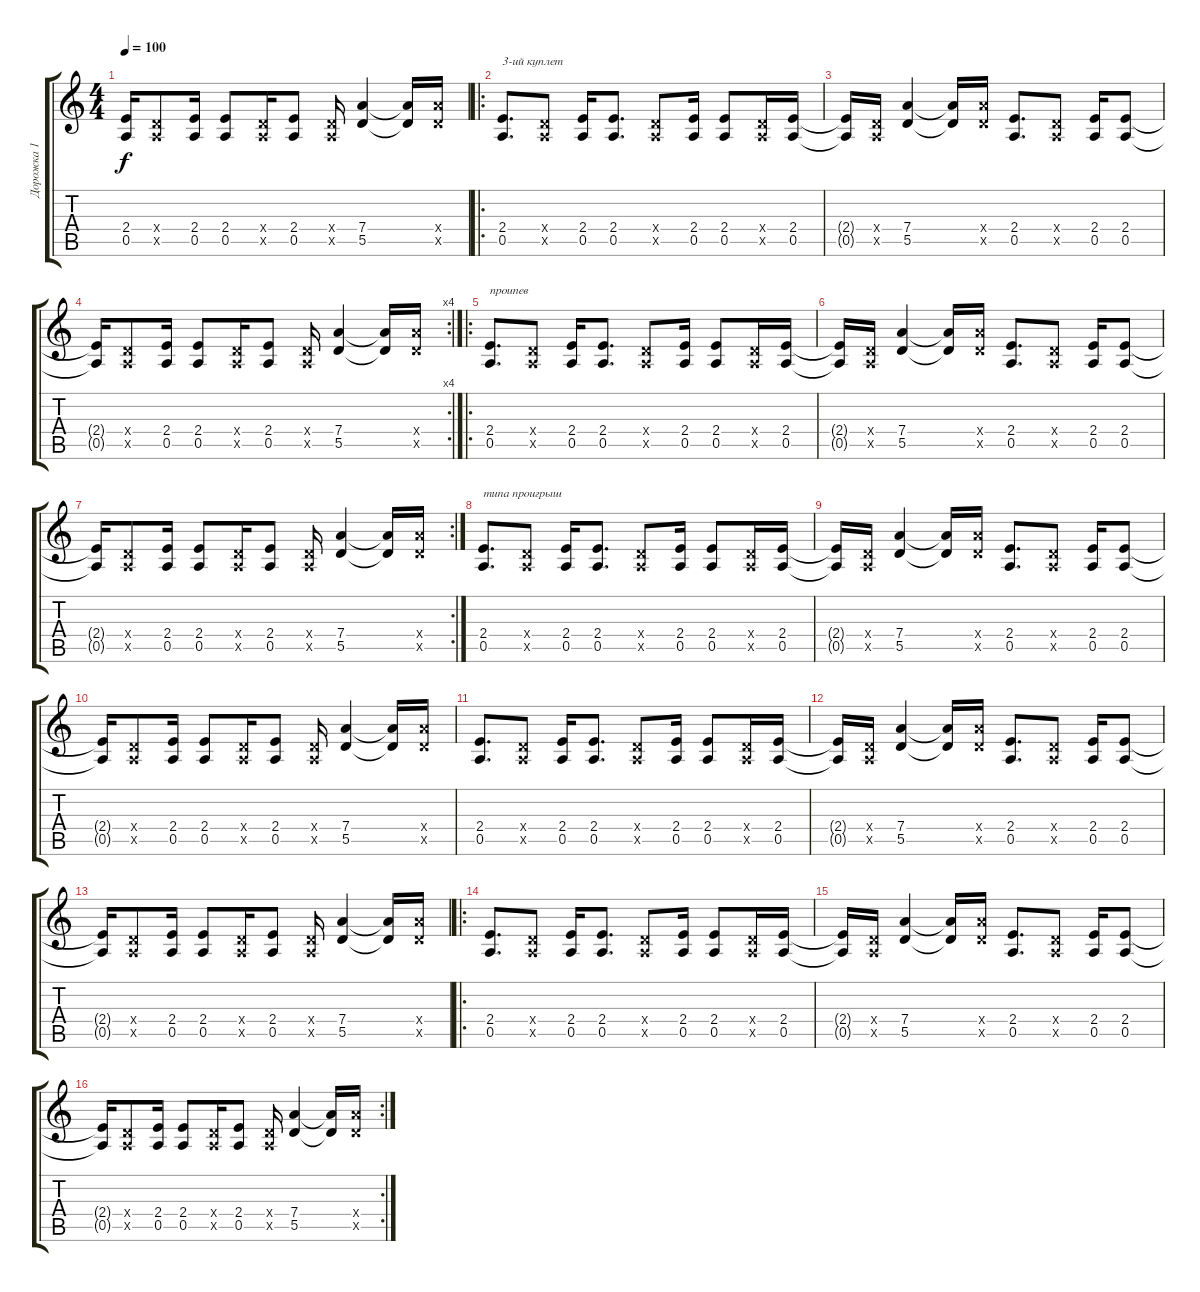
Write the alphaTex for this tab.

\track ("Дорожка 1" "Дорожка 1") {instrument distortionguitar}
\staff {score tabs}
\tuning (E4 B3 G3 D3 A2 E2) {hide}
\ts (4 4)
\tempo 100
\clef g2
\ks c
(2.4{t} 0.5{t}).16{dy f} (0.4{x} 0.5{x}).8 (2.4 0.5).16 (2.4 0.5).8 (0.4{x} 0.5{x}).16 (2.4 0.5).8 (0.4{x} 0.5{x}).16 (7.4 5.5).4 (7.4{t} 5.5{t}).16 (7.4{x} 5.5{x}).16 |
\ro
(2.4 0.5).8{d txt "3-ий куплет"} (0.4{x} 0.5{x}).8 (2.4 0.5).16 (2.4 0.5).8{d} (0.4{x} 0.5{x}).8 (2.4 0.5).16 (2.4 0.5).8 (0.4{x} 0.5{x}).16 (2.4 0.5).16 |
(2.4{t} 0.5{t}).16 (0.4{x} 0.5{x}).16 (7.4 5.5).4 (7.4{t} 5.5{t}).16 (7.4{x} 5.5{x}).16 (2.4 0.5).8{d} (0.4{x} 0.5{x}).8 (2.4 0.5).16 (2.4 0.5).8 |
\rc 4
(2.4{t} 0.5{t}).16 (0.4{x} 0.5{x}).8 (2.4 0.5).16 (2.4 0.5).8 (0.4{x} 0.5{x}).16 (2.4 0.5).8 (0.4{x} 0.5{x}).16 (7.4 5.5).4 (7.4{t} 5.5{t}).16 (7.4{x} 5.5{x}).16 |
\ro
(2.4 0.5).8{d txt "проипев"} (0.4{x} 0.5{x}).8 (2.4 0.5).16 (2.4 0.5).8{d} (0.4{x} 0.5{x}).8 (2.4 0.5).16 (2.4 0.5).8 (0.4{x} 0.5{x}).16 (2.4 0.5).16 |
(2.4{t} 0.5{t}).16 (0.4{x} 0.5{x}).16 (7.4 5.5).4 (7.4{t} 5.5{t}).16 (7.4{x} 5.5{x}).16 (2.4 0.5).8{d} (0.4{x} 0.5{x}).8 (2.4 0.5).16 (2.4 0.5).8 |
\rc 2
(2.4{t} 0.5{t}).16 (0.4{x} 0.5{x}).8 (2.4 0.5).16 (2.4 0.5).8 (0.4{x} 0.5{x}).16 (2.4 0.5).8 (0.4{x} 0.5{x}).16 (7.4 5.5).4 (7.4{t} 5.5{t}).16 (7.4{x} 5.5{x}).16 |
(2.4 0.5).8{d txt "типа проигрыш"} (0.4{x} 0.5{x}).8 (2.4 0.5).16 (2.4 0.5).8{d} (0.4{x} 0.5{x}).8 (2.4 0.5).16 (2.4 0.5).8 (0.4{x} 0.5{x}).16 (2.4 0.5).16 |
(2.4{t} 0.5{t}).16 (0.4{x} 0.5{x}).16 (7.4 5.5).4 (7.4{t} 5.5{t}).16 (7.4{x} 5.5{x}).16 (2.4 0.5).8{d} (0.4{x} 0.5{x}).8 (2.4 0.5).16 (2.4 0.5).8 |
(2.4{t} 0.5{t}).16 (0.4{x} 0.5{x}).8 (2.4 0.5).16 (2.4 0.5).8 (0.4{x} 0.5{x}).16 (2.4 0.5).8 (0.4{x} 0.5{x}).16 (7.4 5.5).4 (7.4{t} 5.5{t}).16 (7.4{x} 5.5{x}).16 |
(2.4 0.5).8{d} (0.4{x} 0.5{x}).8 (2.4 0.5).16 (2.4 0.5).8{d} (0.4{x} 0.5{x}).8 (2.4 0.5).16 (2.4 0.5).8 (0.4{x} 0.5{x}).16 (2.4 0.5).16 |
(2.4{t} 0.5{t}).16 (0.4{x} 0.5{x}).16 (7.4 5.5).4 (7.4{t} 5.5{t}).16 (7.4{x} 5.5{x}).16 (2.4 0.5).8{d} (0.4{x} 0.5{x}).8 (2.4 0.5).16 (2.4 0.5).8 |
(2.4{t} 0.5{t}).16 (0.4{x} 0.5{x}).8 (2.4 0.5).16 (2.4 0.5).8 (0.4{x} 0.5{x}).16 (2.4 0.5).8 (0.4{x} 0.5{x}).16 (7.4 5.5).4 (7.4{t} 5.5{t}).16 (7.4{x} 5.5{x}).16 |
\ro
(2.4 0.5).8{d} (0.4{x} 0.5{x}).8 (2.4 0.5).16 (2.4 0.5).8{d} (0.4{x} 0.5{x}).8 (2.4 0.5).16 (2.4 0.5).8 (0.4{x} 0.5{x}).16 (2.4 0.5).16 |
(2.4{t} 0.5{t}).16 (0.4{x} 0.5{x}).16 (7.4 5.5).4 (7.4{t} 5.5{t}).16 (7.4{x} 5.5{x}).16 (2.4 0.5).8{d} (0.4{x} 0.5{x}).8 (2.4 0.5).16 (2.4 0.5).8 |
\rc 2
(2.4{t} 0.5{t}).16 (0.4{x} 0.5{x}).8 (2.4 0.5).16 (2.4 0.5).8 (0.4{x} 0.5{x}).16 (2.4 0.5).8 (0.4{x} 0.5{x}).16 (7.4 5.5).4 (7.4{t} 5.5{t}).16 (7.4{x} 5.5{x}).16
